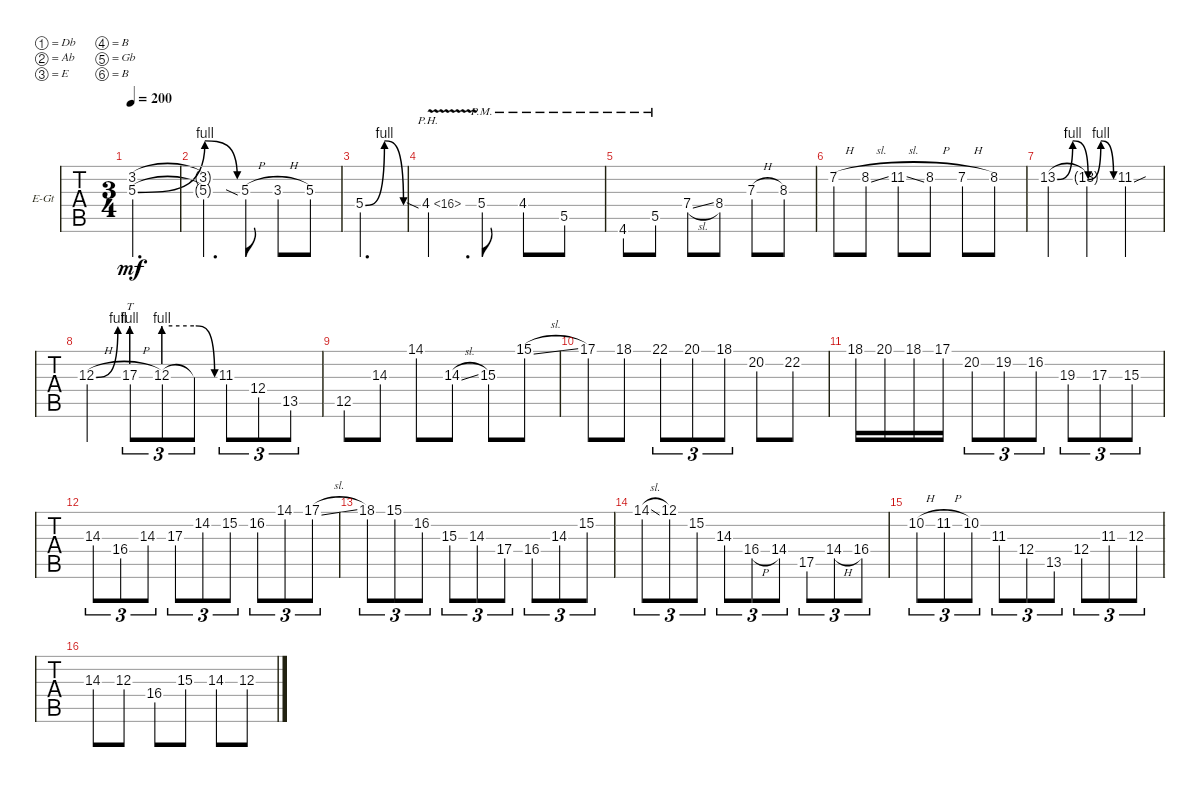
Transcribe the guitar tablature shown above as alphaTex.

\bracketExtendMode groupsimilarinstruments
\firstSystemTrackNameOrientation horizontal
\otherSystemsTrackNameOrientation horizontal
\track ("Electric Guitar" "E-Gt") {instrument distortionguitar}
\staff {tabs}
\tuning (Db4 Ab3 E3 B2 Gb2 B1)
\ts (3 4)
\tempo 200
\clef g2
\scale
0.333333
\ks c
(5.3{be (bend 0 0 28.2 4)} 3.2).2{d dy mf} |
\scale
0.333333 (5.3{be (release 0 4 48.6 0) t} 3.2{t}).4{d} 5.3{sia h}.8 3.3{h}.8 5.3.8 |
\scale
0.333333 5.4{be (bendrelease 0 0 12.6 4 20.4 4 55.199999999999996 0)}.2{d} |
\scale
0.333333 4.4{ph 12 v sia}.4{d} 5.4{pm}.8 4.4{pm}.8 5.5{pm}.8 |
\scale
0.333333 4.6{pm}.8 5.5{pm}.8 7.4{sl}.8 8.4.8 7.3{h}.8 8.3.8 |
\scale
0.333333 7.2{h}.8 8.2{sl}.8 11.2{sl}.8 8.2{h}.8 7.2{h}.8 8.2.8 |
\scale
0.333333 13.2{be (bendrelease 0 0 10.2 4 51.6 4 56.4 0)}.4 13.2{be (bendrelease 0 0 10.2 4 20.4 4 30 0) t}.4 11.2{sou}.4 |
12.3{be (bend 0 0 15 4) h}.4 17.3{be (prebend 0 4 60 4) h}.8{tt tu (3 2)} 12.3{be (prebend 0 4 60 4)}.8{tu (3 2)} 12.3{be (release 0 4 15 0) t}.8{tu (3 2)} 11.3.8{tu (3 2)} 12.4.8{tu (3 2)} 13.5.8{tu (3 2)} |
12.5.8 14.3.8 14.1.8 14.3{sl}.8 15.3.8 15.1{sl}.8 |
17.1.8 18.1.8 22.1.8{tu (3 2)} 20.1.8{tu (3 2)} 18.1.8{tu (3 2)} 20.2.8 22.2.8 |
18.1.16 20.1.16 18.1.16 17.1.16 20.2.8{tu (3 2)} 19.2.8{tu (3 2)} 16.2.8{tu (3 2)} 19.3.8{tu (3 2)} 17.3.8{tu (3 2)} 15.3.8{tu (3 2)} |
14.3.8{tu (3 2)} 16.4.8{tu (3 2)} 14.3.8{tu (3 2)} 17.3.8{tu (3 2)} 14.2.8{tu (3 2)} 15.2.8{tu (3 2)} 16.2.8{tu (3 2)} 14.1.8{tu (3 2)} 17.1{sl}.8{tu (3 2)} |
18.1.8{tu (3 2)} 15.1.8{tu (3 2)} 16.2.8{tu (3 2)} 15.3.8{tu (3 2)} 14.3.8{tu (3 2)} 17.4.8{tu (3 2)} 16.4.8{tu (3 2)} 14.3.8{tu (3 2)} 15.2.8{tu (3 2)} |
14.1{sl}.8{tu (3 2)} 12.1.8{tu (3 2)} 15.2.8{tu (3 2)} 14.3.8{tu (3 2)} 16.4{h}.8{tu (3 2)} 14.4.8{tu (3 2)} 17.5.8{tu (3 2)} 14.4{h}.8{tu (3 2)} 16.4.8{tu (3 2)} |
10.2{h}.8{tu (3 2)} 11.2{h}.8{tu (3 2)} 10.2.8{tu (3 2)} 11.3.8{tu (3 2)} 12.4.8{tu (3 2)} 13.5.8{tu (3 2)} 12.4.8{tu (3 2)} 11.3.8{tu (3 2)} 12.3.8{tu (3 2)} |
14.3.8 12.3.8 16.4.8 15.3.8 14.3.8 12.3.8
